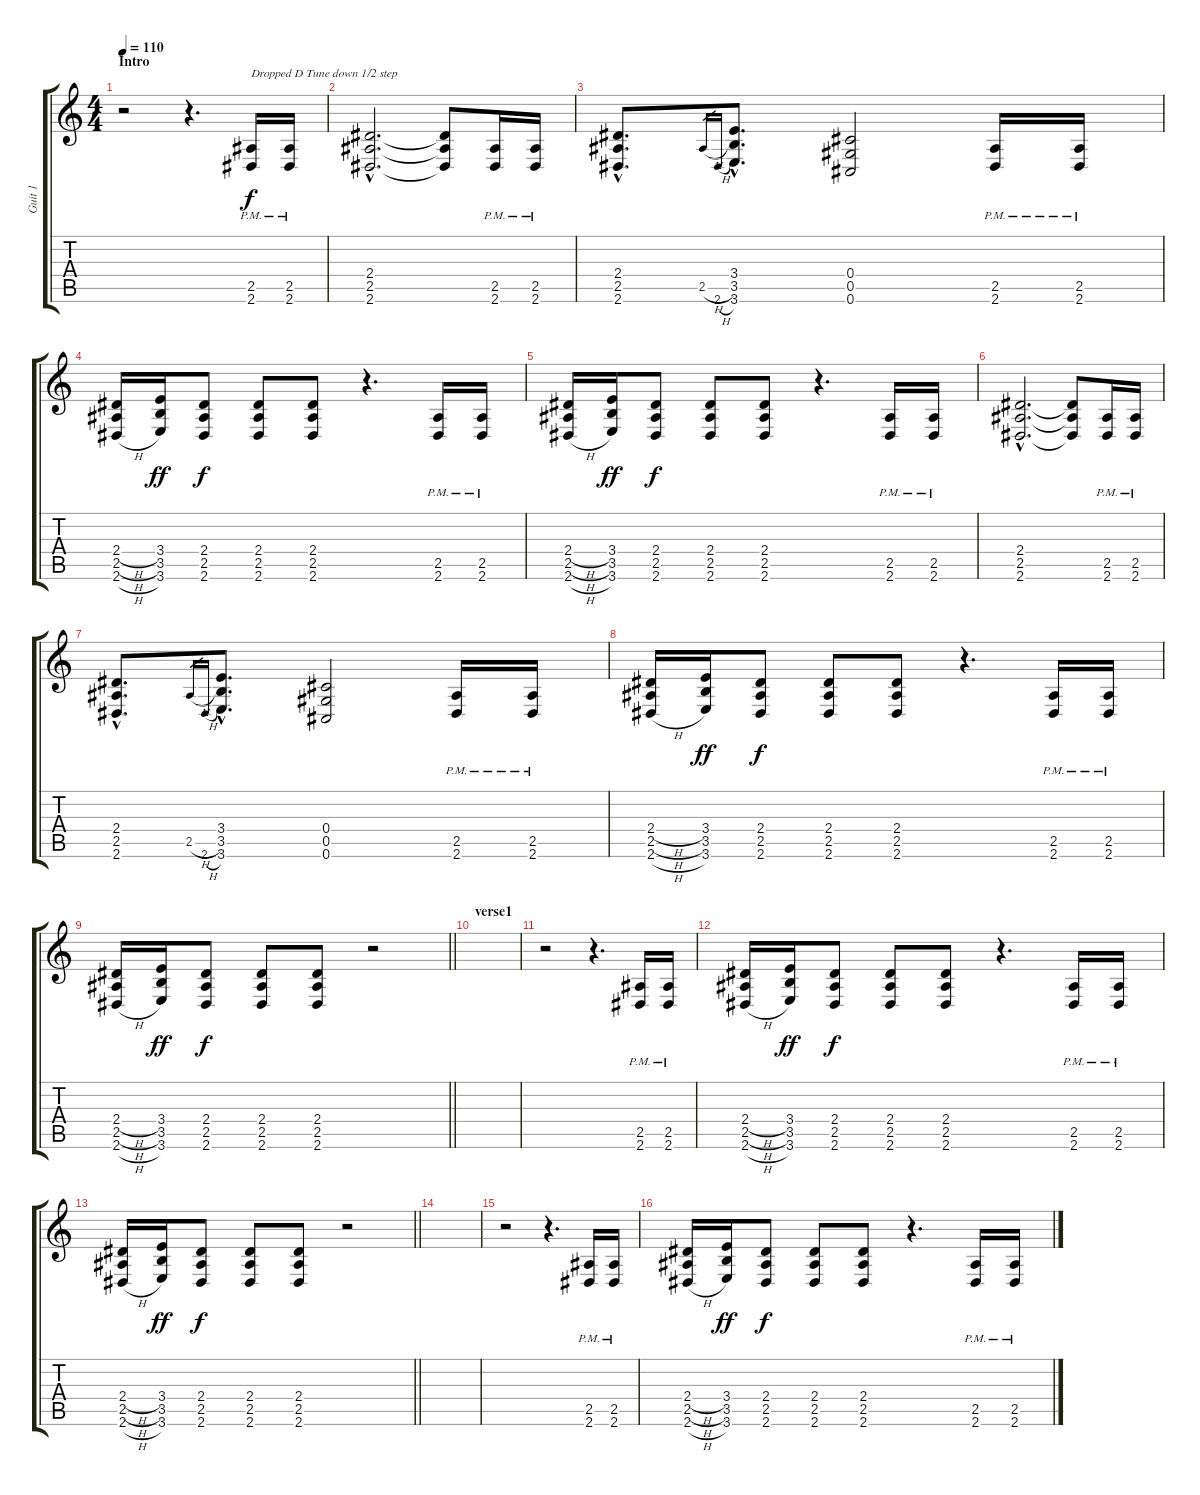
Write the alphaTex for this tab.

\track ("Guit 1" "Guit 1") {instrument distortionguitar}
\staff {score tabs}
\tuning (Eb4 Bb3 Gb3 Db3 Ab2 Db2) {hide}
\ts (4 4)
\section ("" "Intro")
\tempo 110
\clef g2
\ks c
r.2{dy f instrument distortionguitar} r.4{d} (2.5{pm} 2.6).16{txt "Dropped D Tune down 1/2 step"} (2.5{pm} 2.6).16 |
(2.4{hac} 2.5{hac} 2.6{hac}).2{d} (2.4{t} 2.5{t} 2.6{t}).8 (2.5{pm} 2.6).16 (2.5{pm} 2.6).16 |
(2.4{hac} 2.5{hac} 2.6{hac}).8{d} 2.5{h}.16{gr} 2.6{h}.16{gr} (3.4{hac} 3.5{hac} 3.6{hac}).8{d} (0.4 0.5 0.6).2 (2.5{pm} 2.6).16 (2.5{pm} 2.6).16 |
(2.4{h} 2.5{h} 2.6{h}).16 (3.4 3.5 3.6).16{dy ff} (2.4 2.5 2.6).8{dy f} (2.4 2.5 2.6).8 (2.4 2.5 2.6).8 r.4{d} (2.5{pm} 2.6).16 (2.5{pm} 2.6).16 |
(2.4{h} 2.5{h} 2.6{h}).16 (3.4 3.5 3.6).16{dy ff} (2.4 2.5 2.6).8{dy f} (2.4 2.5 2.6).8 (2.4 2.5 2.6).8 r.4{d} (2.5{pm} 2.6).16 (2.5{pm} 2.6).16 |
(2.4{hac} 2.5{hac} 2.6{hac}).2{d} (2.4{t} 2.5{t} 2.6{t}).8 (2.5{pm} 2.6).16 (2.5{pm} 2.6).16 |
(2.4{hac} 2.5{hac} 2.6{hac}).8{d} 2.5{h}.16{gr} 2.6{h}.16{gr} (3.4{hac} 3.5{hac} 3.6{hac}).8{d} (0.4 0.5 0.6).2 (2.5{pm} 2.6).16 (2.5{pm} 2.6).16 |
(2.4{h} 2.5{h} 2.6{h}).16 (3.4 3.5 3.6).16{dy ff} (2.4 2.5 2.6).8{dy f} (2.4 2.5 2.6).8 (2.4 2.5 2.6).8 r.4{d} (2.5{pm} 2.6).16 (2.5{pm} 2.6).16 |
\barLineRight lightlight
(2.4{h} 2.5{h} 2.6{h}).16 (3.4 3.5 3.6).16{dy ff} (2.4 2.5 2.6).8{dy f} (2.4 2.5 2.6).8 (2.4 2.5 2.6).8 r.2 |
\section ("" "verse1")
|
r.2 r.4{d} (2.5{pm} 2.6).16 (2.5{pm} 2.6).16 |
(2.4{h} 2.5{h} 2.6{h}).16 (3.4 3.5 3.6).16{dy ff} (2.4 2.5 2.6).8{dy f} (2.4 2.5 2.6).8 (2.4 2.5 2.6).8 r.4{d} (2.5{pm} 2.6).16 (2.5{pm} 2.6).16 |
\barLineRight lightlight
(2.4{h} 2.5{h} 2.6{h}).16 (3.4 3.5 3.6).16{dy ff} (2.4 2.5 2.6).8{dy f} (2.4 2.5 2.6).8 (2.4 2.5 2.6).8 r.2 |
|
r.2 r.4{d} (2.5{pm} 2.6).16 (2.5{pm} 2.6).16 |
(2.4{h} 2.5{h} 2.6{h}).16 (3.4 3.5 3.6).16{dy ff} (2.4 2.5 2.6).8{dy f} (2.4 2.5 2.6).8 (2.4 2.5 2.6).8 r.4{d} (2.5{pm} 2.6).16 (2.5{pm} 2.6).16
